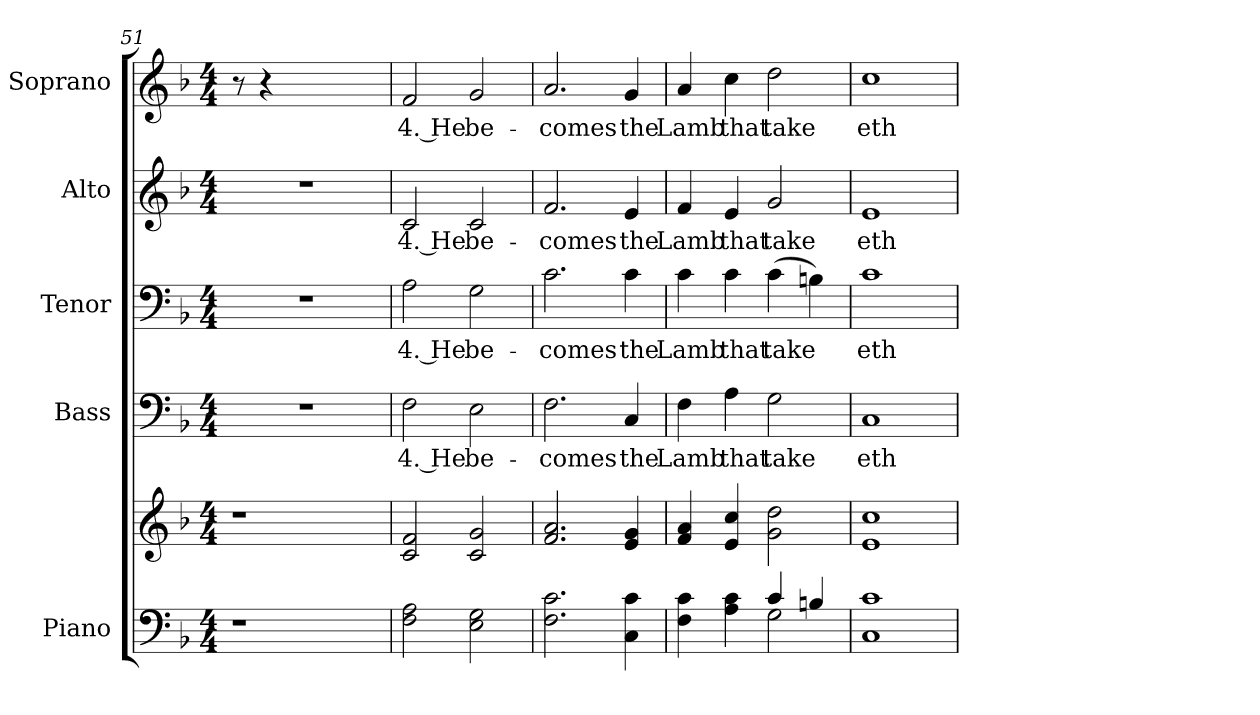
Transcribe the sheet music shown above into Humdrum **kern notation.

**kern	**kern	**kern	**text	**kern	**text	**kern	**text	**kern	**text
*part5	*part5	*part4	*part4	*part3	*part3	*part2	*part2	*part1	*part1
*staff6	*staff5	*staff4	*staff4	*staff3	*staff3	*staff2	*staff2	*staff1	*staff1
*I"Piano	*	*I"Bass	*	*I"Tenor	*	*I"Alto	*	*I"Soprano	*
*I'Pno.	*	*I'B.	*	*I'T.	*	*I'A.	*	*I'S.	*
!!LO:PB:g=z
*clefF4	*clefG2	*clefF4	*	*clefF4	*	*clefG2	*	*clefG2	*
*k[b-]	*k[b-]	*k[b-]	*	*k[b-]	*	*k[b-]	*	*k[b-]	*
*F:	*F:	*F:	*	*F:	*	*F:	*	*F:	*
*M4/4	*M4/4	*M4/4	*	*M4/4	*	*M4/4	*	*M4/4	*
=51	=51	=51	=51	=51	=51	=51	=51	=51	=51
!LO:N:vis=1	!LO:N:vis=1	!LO:N:vis=1	!	!LO:N:vis=1	!	!LO:N:vis=1	!	!	!
4.r	4.r	1r	.	1r	.	1r	.	8r	.
.	.	.	.	.	.	.	.	4r	.
2ryy	2ryy	.	.	.	.	.	.	2ryy	.
8ryy	8ryy	.	.	.	.	.	.	8ryy	.
=52	=52	=52	=52	=52	=52	=52	=52	=52	=52
!	!	!	!LO:LY:b:color=#000000	!	!	!	!	!	!
!	!	!	!	!	!LO:LY:b:color=#000000	!	!	!	!
!	!	!	!	!	!	!	!LO:LY:b:color=#000000	!	!
!	!	!	!	!	!	!	!	!	!LO:LY:b:color=#000000
2Fi\ 2Ai	2ci/ 2fi	2Fi\	4. He	2Ai\	4. He	2ci/	4. He	2fi/	4. He
!	!	!	!LO:LY:b:color=#000000	!	!	!	!	!	!
!	!	!	!	!	!LO:LY:b:color=#000000	!	!	!	!
!	!	!	!	!	!	!	!LO:LY:b:color=#000000	!	!
!	!	!	!	!	!	!	!	!	!LO:LY:b:color=#000000
2Ei\ 2Gi	2ci/ 2gi	2Ei\	be-	2Gi\	be-	2ci/	be-	2gi/	be-
=53	=53	=53	=53	=53	=53	=53	=53	=53	=53
!	!	!	!LO:LY:b:color=#000000	!	!	!	!	!	!
!	!	!	!	!	!LO:LY:b:color=#000000	!	!	!	!
!	!	!	!	!	!	!	!LO:LY:b:color=#000000	!	!
!	!	!	!	!	!	!	!	!	!LO:LY:b:color=#000000
2.Fi\ 2.ci	2.fi/ 2.ai	2.Fi\	-comes	2.ci\	-comes	2.fi/	-comes	2.ai/	-comes
!	!	!	!LO:LY:b:color=#000000	!	!	!	!	!	!
!	!	!	!	!	!LO:LY:b:color=#000000	!	!	!	!
!	!	!	!	!	!	!	!LO:LY:b:color=#000000	!	!
!	!	!	!	!	!	!	!	!	!LO:LY:b:color=#000000
4Ci\ 4ci	4ei/ 4gi	4Ci/	the	4ci\	the	4ei/	the	4gi/	the
!!LO:PB:g=z
=54	=54	=54	=54	=54	=54	=54	=54	=54	=54
*^	*	*	*	*	*	*	*	*	*
!	!	!	!	!LO:LY:b:color=#000000	!	!	!	!	!	!
!	!	!	!	!	!	!LO:LY:b:color=#000000	!	!	!	!
!	!	!	!	!	!	!	!	!LO:LY:b:color=#000000	!	!
!	!	!	!	!	!	!	!	!	!	!LO:LY:b:color=#000000
4Fi\ 4ci	2ryy	4fi/ 4ai	4Fi\	Lamb	4ci\	Lamb	4fi/	Lamb	4ai/	Lamb
!	!	!	!	!LO:LY:b:color=#000000	!	!	!	!	!	!
!	!	!	!	!	!	!LO:LY:b:color=#000000	!	!	!	!
!	!	!	!	!	!	!	!	!LO:LY:b:color=#000000	!	!
!	!	!	!	!	!	!	!	!	!	!LO:LY:b:color=#000000
4Ai\ 4ci	.	4ei/ 4cci	4Ai\	that	4ci\	that	4ei/	that	4cci\	that
!	!	!	!	!LO:LY:b:color=#000000	!	!	!	!	!	!
!	!	!	!	!	!	!LO:LY:b:color=#000000	!	!	!	!
!	!	!	!	!	!	!	!	!LO:LY:b:color=#000000	!	!
!	!	!	!	!	!	!	!	!	!	!LO:LY:b:color=#000000
4ci/	2Gi\	2gi\ 2ddi	2Gi\	take	(4ci\	take	2gi/	take	2ddi\	take
4Bni/	.	.	.	.	4Bni\)	.	.	.	.	.
*v	*v	*	*	*	*	*	*	*	*	*
=55	=55	=55	=55	=55	=55	=55	=55	=55	=55
!	!	!	!LO:LY:b:color=#000000	!	!	!	!	!	!
!	!	!	!	!	!LO:LY:b:color=#000000	!	!	!	!
!	!	!	!	!	!	!	!LO:LY:b:color=#000000	!	!
!	!	!	!	!	!	!	!	!	!LO:LY:b:color=#000000
1Ci 1ci	1ei 1cci	1Ci	eth	1ci	eth	1ei	eth	1cci	eth
=	=	=	=	=	=	=	=	=	=
*-	*-	*-	*-	*-	*-	*-	*-	*-	*-
